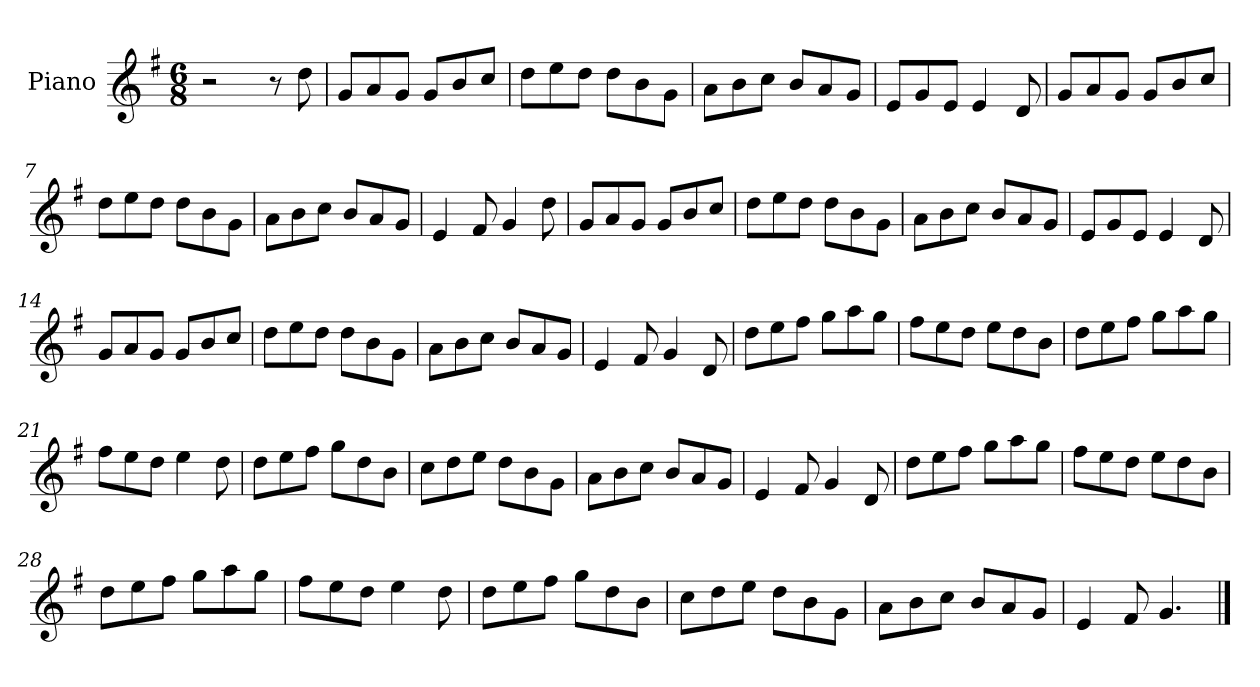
**kern
*part1
*staff1
*I"Piano
*I'Pno
*clefG2
*k[f#]
*M6/8
=1
2r
8r
8dd\
=2
8g/L
8a/
8g/J
8g/L
8b/
8cc/J
=3
8dd\L
8ee\
8dd\J
8dd\L
8b\
8g\J
=4
8a\L
8b\
8cc\J
8b/L
8a/
8g/J
=5
8e/L
8g/
8e/J
4e/
8d/
=6
8g/L
8a/
8g/J
8g/L
8b/
8cc/J
=7
8dd\L
8ee\
8dd\J
8dd\L
8b\
8g\J
=8
8a\L
8b\
8cc\J
8b/L
8a/
8g/J
=9
4e/
8f#/
4g/
8dd\
=10
8g/L
8a/
8g/J
8g/L
8b/
8cc/J
=11
8dd\L
8ee\
8dd\J
8dd\L
8b\
8g\J
=12
8a\L
8b\
8cc\J
8b/L
8a/
8g/J
=13
8e/L
8g/
8e/J
4e/
8d/
=14
8g/L
8a/
8g/J
8g/L
8b/
8cc/J
=15
8dd\L
8ee\
8dd\J
8dd\L
8b\
8g\J
=16
8a\L
8b\
8cc\J
8b/L
8a/
8g/J
=17
4e/
8f#/
4g/
8d/
=18
8dd\L
8ee\
8ff#\J
8gg\L
8aa\
8gg\J
=19
8ff#\L
8ee\
8dd\J
8ee\L
8dd\
8b\J
=20
8dd\L
8ee\
8ff#\J
8gg\L
8aa\
8gg\J
=21
8ff#\L
8ee\
8dd\J
4ee\
8dd\
=22
8dd\L
8ee\
8ff#\J
8gg\L
8dd\
8b\J
=23
8cc\L
8dd\
8ee\J
8dd\L
8b\
8g\J
=24
8a\L
8b\
8cc\J
8b/L
8a/
8g/J
=25
4e/
8f#/
4g/
8d/
=26
8dd\L
8ee\
8ff#\J
8gg\L
8aa\
8gg\J
=27
8ff#\L
8ee\
8dd\J
8ee\L
8dd\
8b\J
=28
8dd\L
8ee\
8ff#\J
8gg\L
8aa\
8gg\J
=29
8ff#\L
8ee\
8dd\J
4ee\
8dd\
=30
8dd\L
8ee\
8ff#\J
8gg\L
8dd\
8b\J
=31
8cc\L
8dd\
8ee\J
8dd\L
8b\
8g\J
=32
8a\L
8b\
8cc\J
8b/L
8a/
8g/J
=33
4e/
8f#/
4.g/
==
*-
